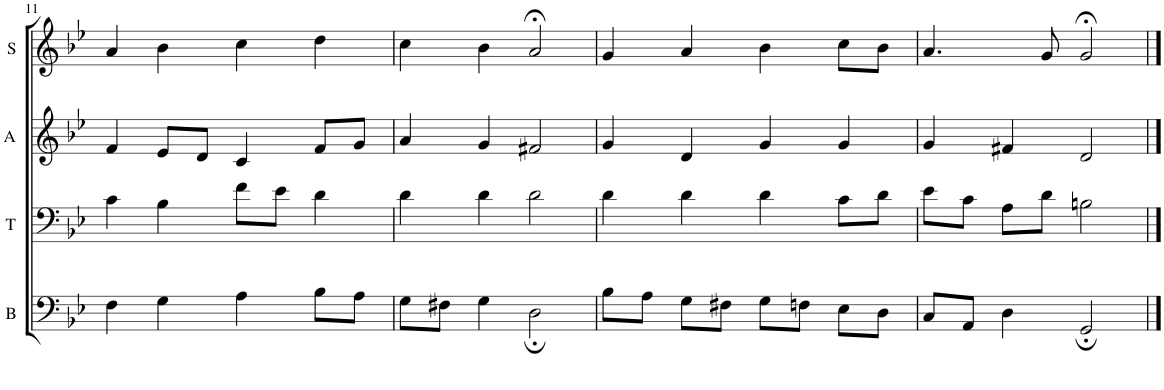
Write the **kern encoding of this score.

**kern	**kern	**kern	**kern
*part4	*part3	*part2	*part1
*staff4	*staff3	*staff2	*staff1
*I"B	*I"T	*I"A	*I"S
*I'B	*I'T	*I'A	*I'S
!!LO:PB:g=z
*clefF4	*clefF4	*clefG2	*clefG2
*k[b-e-]	*k[b-e-]	*k[b-e-]	*k[b-e-]
*M4/4	*M4/4	*M4/4	*M4/4
=11	=11	=11	=11
4F\	4c\	4f/	4a/
4G\	4B-\	8e-/L	4b-\
.	.	8d/J	.
4A\	8f\L	4c/	4cc\
.	8e-\J	.	.
8B-\L	4d\	8f/L	4dd\
8A\J	.	8g/J	.
=12	=12	=12	=12
8G\L	4d\	4a/	4cc\
8F#X\J	.	.	.
4G\	4d\	4g/	4b-\
2D;\	2d\	2f#X/	2a;</
=13	=13	=13	=13
8B-\L	4d\	4g/	4g/
8A\J	.	.	.
8G\L	4d\	4d/	4a/
8F#X\J	.	.	.
8G\L	4d\	4g/	4b-\
8Fn\J	.	.	.
8E-\L	8c\L	4g/	8cc\L
8D\J	8d\J	.	8b-\J
=14	=14	=14	=14
8C/L	8e-\L	4g/	4.a/
8AA/J	8c\J	.	.
4D\	8A\L	4f#X/	.
.	8d\J	.	8g/
2GG;/	2Bn\	2d/	2g;</
==	==	==	==
*-	*-	*-	*-
